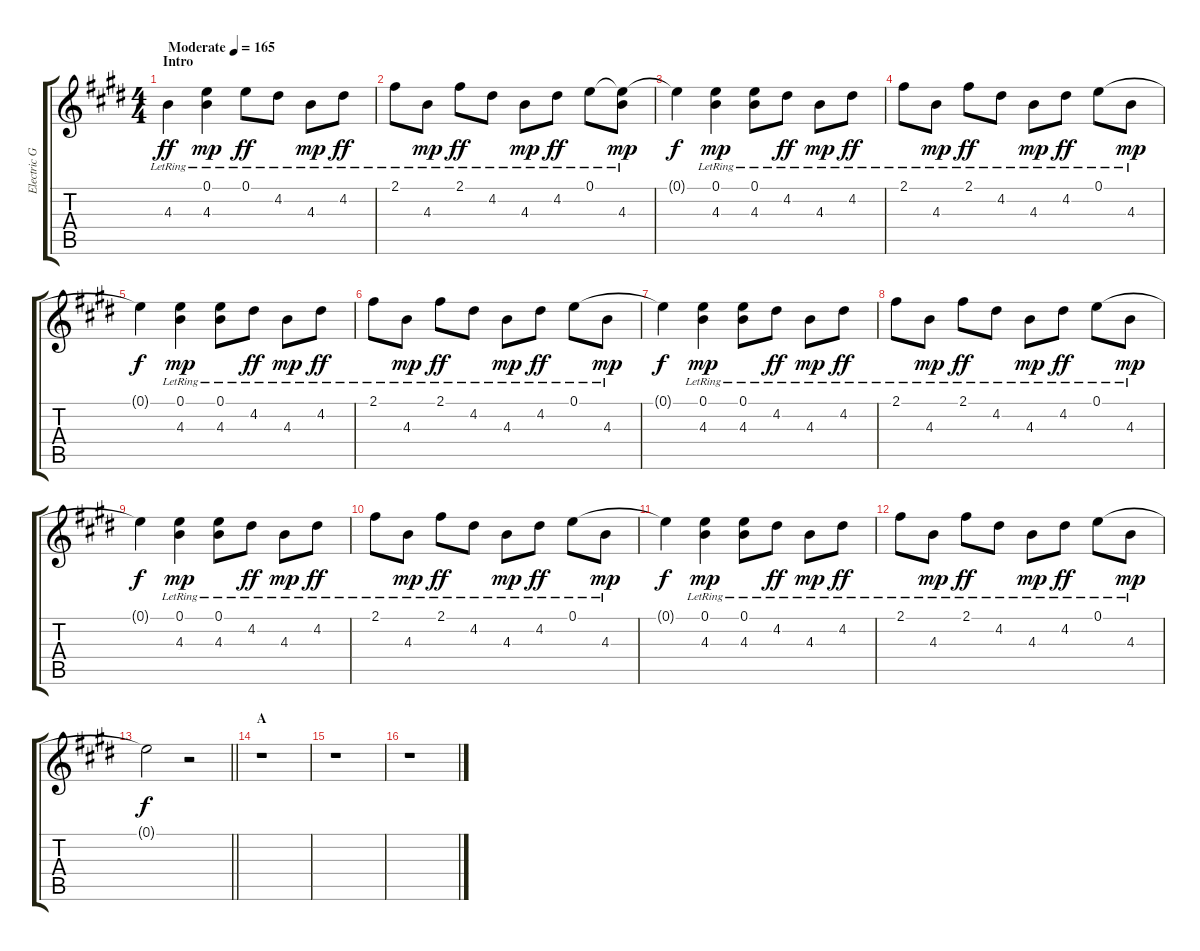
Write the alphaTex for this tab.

\track ("Electric Guitar" "Electric G") {instrument electricguitarclean}
\staff {score tabs}
\tuning (E4 B3 G3 D3 A2 E2) {hide}
\ts (4 4)
\section ("" "Intro")
\tempo (165 "Moderate")
\clef g2
\ks e
4.3{lr}.4{dy ff instrument electricguitarclean} (0.1{lr} 4.3{lr}).4{dy mp} 0.1{lr}.8{dy ff} 4.2{lr}.8 4.3{lr}.8{dy mp} 4.2{lr}.8{dy ff} |
2.1{lr}.8 4.3{lr}.8{dy mp} 2.1{lr}.8{dy ff} 4.2{lr}.8 4.3{lr}.8{dy mp} 4.2{lr}.8{dy ff} 0.1{lr}.8 (0.1{t} 4.3{lr}).8{dy mp} |
0.1{t}.4{dy f} (0.1{lr} 4.3{lr}).4{dy mp} (0.1{lr} 4.3{lr}).8 4.2{lr}.8{dy ff} 4.3{lr}.8{dy mp} 4.2{lr}.8{dy ff} |
2.1{lr}.8 4.3{lr}.8{dy mp} 2.1{lr}.8{dy ff} 4.2{lr}.8 4.3{lr}.8{dy mp} 4.2{lr}.8{dy ff} 0.1{lr}.8 4.3{lr}.8{dy mp} |
0.1{t}.4{dy f} (0.1{lr} 4.3{lr}).4{dy mp} (0.1{lr} 4.3{lr}).8 4.2{lr}.8{dy ff} 4.3{lr}.8{dy mp} 4.2{lr}.8{dy ff} |
2.1{lr}.8 4.3{lr}.8{dy mp} 2.1{lr}.8{dy ff} 4.2{lr}.8 4.3{lr}.8{dy mp} 4.2{lr}.8{dy ff} 0.1{lr}.8 4.3{lr}.8{dy mp} |
0.1{t}.4{dy f} (0.1{lr} 4.3{lr}).4{dy mp} (0.1{lr} 4.3{lr}).8 4.2{lr}.8{dy ff} 4.3{lr}.8{dy mp} 4.2{lr}.8{dy ff} |
2.1{lr}.8 4.3{lr}.8{dy mp} 2.1{lr}.8{dy ff} 4.2{lr}.8 4.3{lr}.8{dy mp} 4.2{lr}.8{dy ff} 0.1{lr}.8 4.3{lr}.8{dy mp} |
0.1{t}.4{dy f} (0.1{lr} 4.3{lr}).4{dy mp} (0.1{lr} 4.3{lr}).8 4.2{lr}.8{dy ff} 4.3{lr}.8{dy mp} 4.2{lr}.8{dy ff} |
2.1{lr}.8 4.3{lr}.8{dy mp} 2.1{lr}.8{dy ff} 4.2{lr}.8 4.3{lr}.8{dy mp} 4.2{lr}.8{dy ff} 0.1{lr}.8 4.3{lr}.8{dy mp} |
0.1{t}.4{dy f} (0.1{lr} 4.3{lr}).4{dy mp} (0.1{lr} 4.3{lr}).8 4.2{lr}.8{dy ff} 4.3{lr}.8{dy mp} 4.2{lr}.8{dy ff} |
2.1{lr}.8 4.3{lr}.8{dy mp} 2.1{lr}.8{dy ff} 4.2{lr}.8 4.3{lr}.8{dy mp} 4.2{lr}.8{dy ff} 0.1{lr}.8 4.3{lr}.8{dy mp} |
\barLineRight lightlight
0.1{t}.2{dy f} r.2 |
\section ("" "A")
r.1 |
r.1 |
r.1
